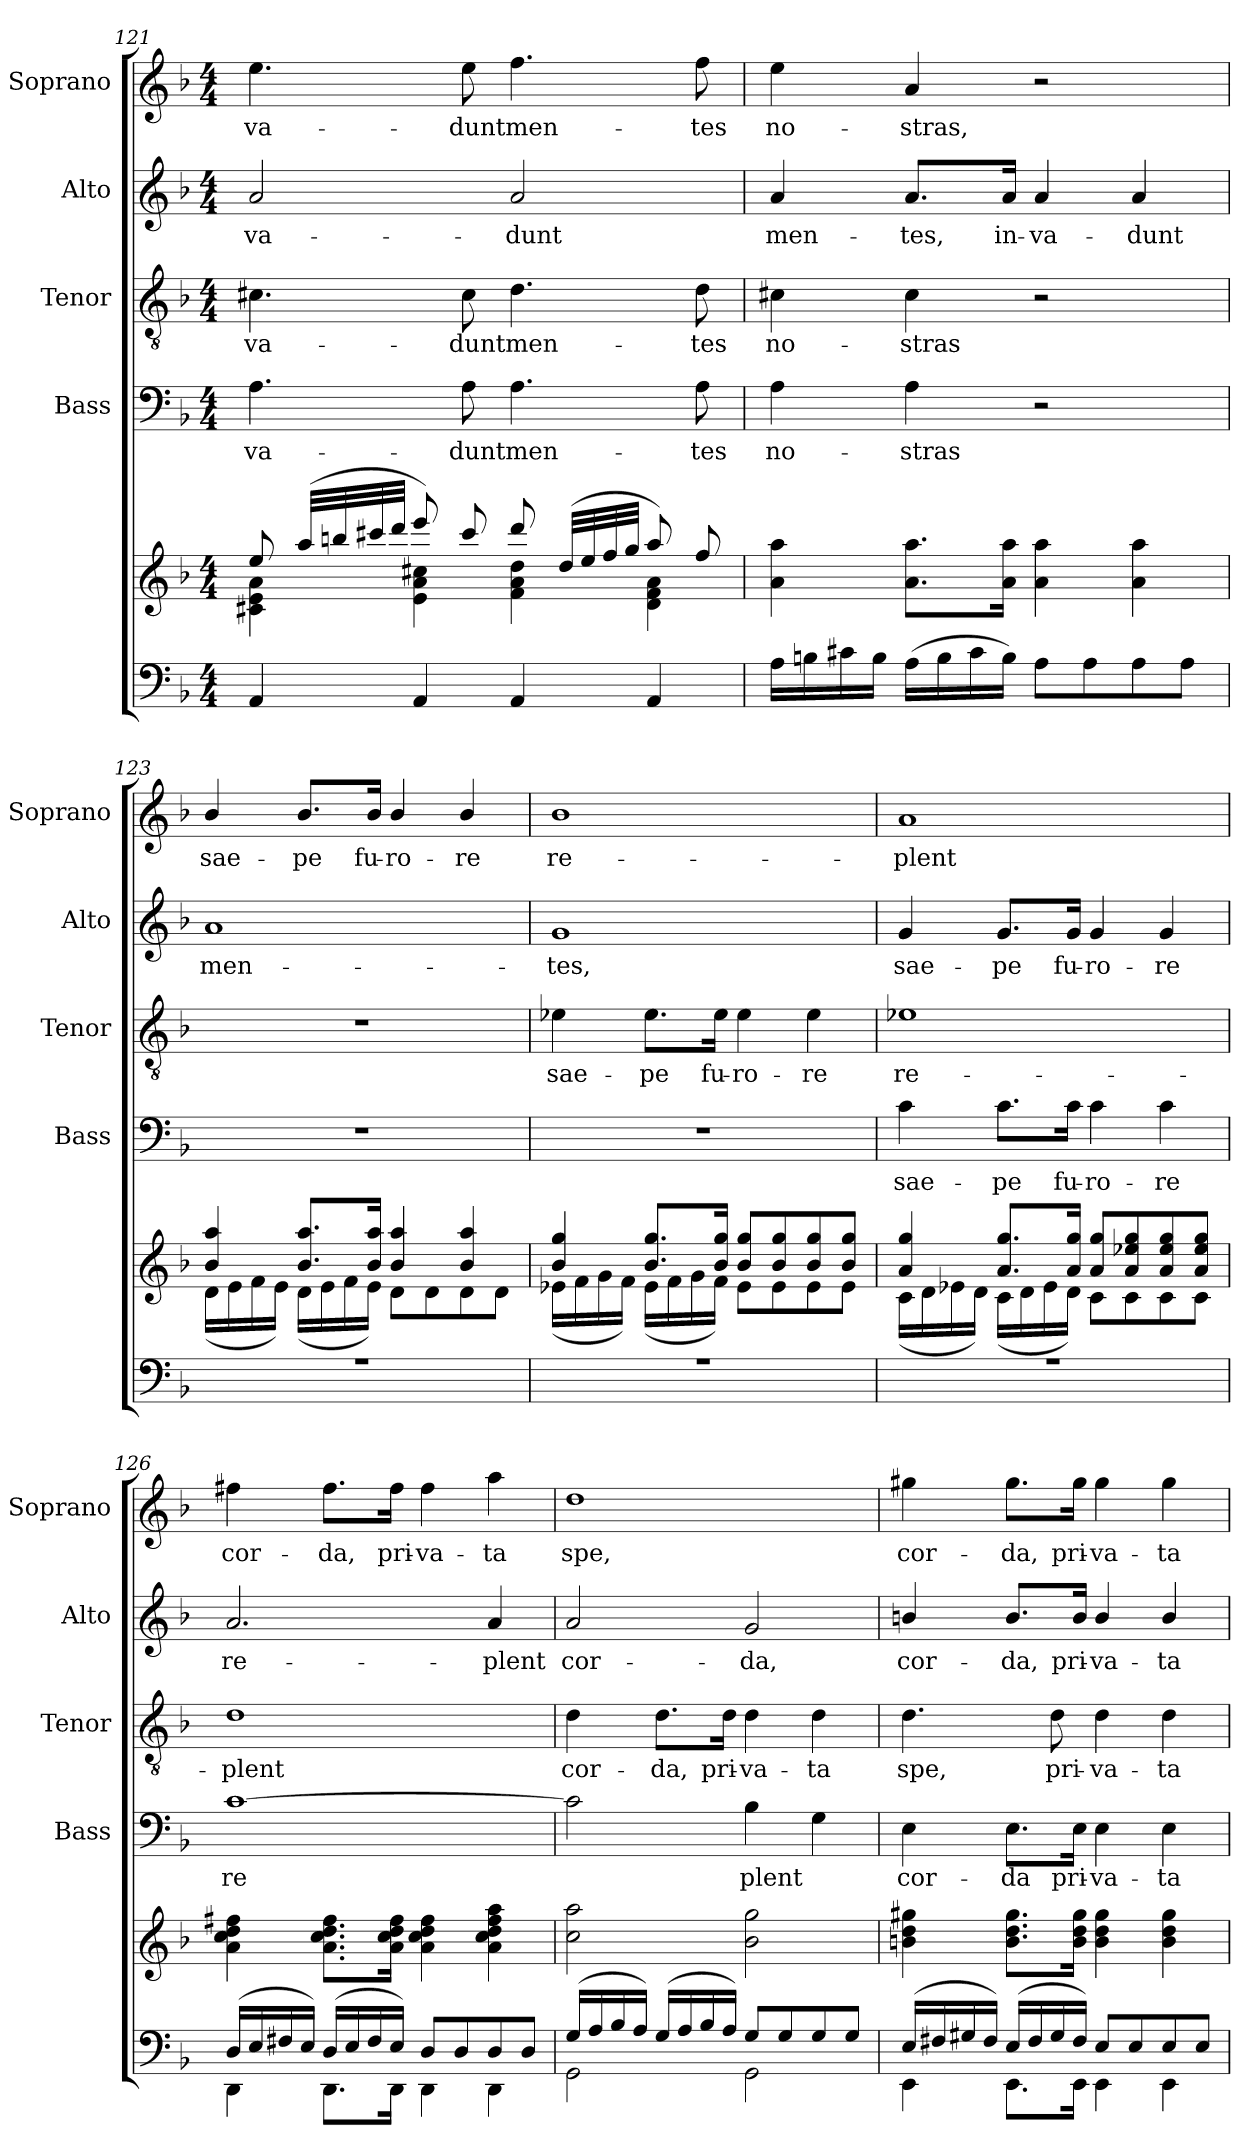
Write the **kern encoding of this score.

**kern	**kern	**kern	**text	**kern	**text	**kern	**text	**kern	**text
*part6	*part5	*part4	*part4	*part3	*part3	*part2	*part2	*part1	*part1
*staff6	*staff5	*staff4	*staff4	*staff3	*staff3	*staff2	*staff2	*staff1	*staff1
*	*	*I"Bass	*	*I"Tenor	*	*I"Alto	*	*I"Soprano	*
*	*	*I'Bass	*	*I'Tenor	*	*I'Alto	*	*I'Soprano	*
*clefF4	*clefG2	*clefF4	*	*clefGv2	*	*clefG2	*	*clefG2	*
*k[b-]	*k[b-]	*k[b-]	*	*k[b-]	*	*k[b-]	*	*k[b-]	*
*F:	*F:	*F:	*	*F:	*	*F:	*	*F:	*
*M4/4	*M4/4	*M4/4	*	*M4/4	*	*M4/4	*	*M4/4	*
=121	=121	=121	=121	=121	=121	=121	=121	=121	=121
*	*^	*	*	*	*	*	*	*	*
!	!	!	!	!LO:LY:b	!	!LO:LY:b	!	!LO:LY:b	!	!LO:LY:b
4AA/	8ee/	4c#X\ 4e\ 4a\	4.A\	-va-	4.c#X\	-va-	2a/	-va-	4.ee\	-va-
.	(>32aa/LLL	.	.	.	.	.	.	.	.	.
.	32bbn/	.	.	.	.	.	.	.	.	.
.	32ccc#X/	.	.	.	.	.	.	.	.	.
.	32ddd/JJJ	.	.	.	.	.	.	.	.	.
4AA/	8eee/)	4e\ 4a\ 4cc#X\	.	.	.	.	.	.	.	.
!	!	!	!	!LO:LY:b	!	!LO:LY:b	!	!	!	!LO:LY:b
.	8ccc#/	.	8A\	-dunt	8c#\	-dunt	.	.	8ee\	-dunt
!	!	!	!	!LO:LY:b	!	!LO:LY:b	!	!LO:LY:b	!	!LO:LY:b
4AA/	8ddd/	4f\ 4a\ 4dd\	4.A\	men-	4.d\	men-	2a/	-dunt	4.ff\	men-
.	(>32dd/LLL	.	.	.	.	.	.	.	.	.
.	32ee/	.	.	.	.	.	.	.	.	.
.	32ff/	.	.	.	.	.	.	.	.	.
.	32gg/JJJ	.	.	.	.	.	.	.	.	.
4AA/	8aa/)	4d\ 4f\ 4a\	.	.	.	.	.	.	.	.
!	!	!	!	!LO:LY:b	!	!LO:LY:b	!	!	!	!LO:LY:b
.	8ff/	.	8A\	-tes	8d\	-tes	.	.	8ff\	-tes
=122	=122	=122	=122	=122	=122	=122	=122	=122	=122	=122
!	!	!	!	!LO:LY:b	!	!LO:LY:b	!	!LO:LY:b	!	!LO:LY:b
16A\LL	4a\ 4aa\	2ryy	4A\	no-	4c#X\	no-	4a/	men-	4ee\	no-
16Bn\	.	.	.	.	.	.	.	.	.	.
16c#X\	.	.	.	.	.	.	.	.	.	.
16B\JJ	.	.	.	.	.	.	.	.	.	.
!	!	!	!	!LO:LY:b	!	!LO:LY:b	!	!LO:LY:b	!	!LO:LY:b
(>16A\LL	8.a\ 8.aa\L	.	4A\	-stras	4c#\	-stras	8.a/L	-tes,	4a/	-stras,
16B\	.	.	.	.	.	.	.	.	.	.
16c#\	.	.	.	.	.	.	.	.	.	.
!	!	!	!	!	!	!	!	!LO:LY:b	!	!
16B\JJ)	16a\ 16aa\Jk	.	.	.	.	.	16a/Jk	in-	.	.
!	!	!	!	!	!	!	!	!LO:LY:b	!	!
8A\L	4a\ 4aa\	2ryy	2r	.	2r	.	4a/	-va-	2r	.
8A\	.	.	.	.	.	.	.	.	.	.
!	!	!	!	!	!	!	!	!LO:LY:b	!	!
8A\	4a\ 4aa\	.	.	.	.	.	4a/	-dunt	.	.
8A\J	.	.	.	.	.	.	.	.	.	.
!!LO:PB:g=z
=123	=123	=123	=123	=123	=123	=123	=123	=123	=123	=123
*^	*	*	*	*	*	*	*	*	*	*
!	!	!	!	!	!	!	!	!	!LO:LY:b	!	!LO:LY:b
1r	1ryy	4b-/ 4aa/	(<16d\LL	1r	.	1r	.	1a	men-	4b-/	sae-
.	.	.	16e\	.	.	.	.	.	.	.	.
.	.	.	16f\	.	.	.	.	.	.	.	.
.	.	.	16e\JJ)	.	.	.	.	.	.	.	.
!	!	!	!	!	!	!	!	!	!	!	!LO:LY:b
.	.	8.b-/ 8.aa/L	(<16d\LL	.	.	.	.	.	.	8.b-/L	-pe
.	.	.	16e\	.	.	.	.	.	.	.	.
.	.	.	16f\	.	.	.	.	.	.	.	.
!	!	!	!	!	!	!	!	!	!	!	!LO:LY:b
.	.	16b-/ 16aa/Jk	16e\JJ)	.	.	.	.	.	.	16b-/Jk	fu-
!	!	!	!	!	!	!	!	!	!	!	!LO:LY:b
.	.	4b-/ 4aa/	8d\L	.	.	.	.	.	.	4b-/	-ro-
.	.	.	8d\	.	.	.	.	.	.	.	.
!	!	!	!	!	!	!	!	!	!	!	!LO:LY:b
.	.	4b-/ 4aa/	8d\	.	.	.	.	.	.	4b-/	-re
.	.	.	8d\J	.	.	.	.	.	.	.	.
=124	=124	=124	=124	=124	=124	=124	=124	=124	=124	=124	=124
!	!	!	!	!	!	!	!LO:LY:b	!	!LO:LY:b	!	!LO:LY:b
1r	1ryy	4b-/ 4gg/	(<16e-X\LL	1r	.	4e-X\	sae-	1g	-tes,	1b-	re-
.	.	.	16f\	.	.	.	.	.	.	.	.
.	.	.	16g\	.	.	.	.	.	.	.	.
.	.	.	16f\JJ)	.	.	.	.	.	.	.	.
!	!	!	!	!	!	!	!LO:LY:b	!	!	!	!
.	.	8.b-/ 8.gg/L	(<16e-\LL	.	.	8.e-\L	-pe	.	.	.	.
.	.	.	16f\	.	.	.	.	.	.	.	.
.	.	.	16g\	.	.	.	.	.	.	.	.
!	!	!	!	!	!	!	!LO:LY:b	!	!	!	!
.	.	16b-/ 16gg/Jk	16f\JJ)	.	.	16e-\Jk	fu-	.	.	.	.
!	!	!	!	!	!	!	!LO:LY:b	!	!	!	!
.	.	8b-/ 8gg/L	8e-\L	.	.	4e-\	-ro-	.	.	.	.
.	.	8b-/ 8gg/	8e-\	.	.	.	.	.	.	.	.
!	!	!	!	!	!	!	!LO:LY:b	!	!	!	!
.	.	8b-/ 8gg/	8e-\	.	.	4e-\	-re	.	.	.	.
.	.	8b-/ 8gg/J	8e-\J	.	.	.	.	.	.	.	.
=125	=125	=125	=125	=125	=125	=125	=125	=125	=125	=125	=125
!	!	!	!	!	!LO:LY:b	!	!LO:LY:b	!	!LO:LY:b	!	!LO:LY:b
1r	1ryy	4a/ 4gg/	(<16c\LL	4c\	sae-	1e-X	re-	4g/	sae-	1a	-plent
.	.	.	16d\	.	.	.	.	.	.	.	.
.	.	.	16e-X\	.	.	.	.	.	.	.	.
.	.	.	16d\JJ)	.	.	.	.	.	.	.	.
!	!	!	!	!	!LO:LY:b	!	!	!	!LO:LY:b	!	!
.	.	8.a/ 8.gg/L	(<16c\LL	8.c\L	-pe	.	.	8.g/L	-pe	.	.
.	.	.	16d\	.	.	.	.	.	.	.	.
.	.	.	16e-\	.	.	.	.	.	.	.	.
!	!	!	!	!	!LO:LY:b	!	!	!	!LO:LY:b	!	!
.	.	16a/ 16gg/Jk	16d\JJ)	16c\Jk	fu-	.	.	16g/Jk	fu-	.	.
!	!	!	!	!	!LO:LY:b	!	!	!	!LO:LY:b	!	!
.	.	8a/ 8gg/L	8c\L	4c\	-ro-	.	.	4g/	-ro-	.	.
.	.	8a/ 8ee-X/ 8gg/	8c\	.	.	.	.	.	.	.	.
!	!	!	!	!	!LO:LY:b	!	!	!	!LO:LY:b	!	!
.	.	8a/ 8ee-/ 8gg/	8c\	4c\	-re	.	.	4g/	-re	.	.
.	.	8a/ 8ee-/ 8gg/J	8c\J	.	.	.	.	.	.	.	.
=126	=126	=126	=126	=126	=126	=126	=126	=126	=126	=126	=126
!	!	!	!	!	!LO:LY:b	!	!LO:LY:b	!	!LO:LY:b	!	!LO:LY:b
(>16D/LL	4DD\	4a\ 4cc\ 4dd\ 4ff#X\	1ryy	[1c	re­	1d	-plent	2.a/	re-	4ff#X\	cor-
16E/	.	.	.	.	.	.	.	.	.	.	.
16F#X/	.	.	.	.	.	.	.	.	.	.	.
16E/JJ)	.	.	.	.	.	.	.	.	.	.	.
!	!	!	!	!	!	!	!	!	!	!	!LO:LY:b
(>16D/LL	8.DD\L	8.a\ 8.cc\ 8.dd\ 8.ff#\L	.	.	.	.	.	.	.	8.ff#\L	-da,
16E/	.	.	.	.	.	.	.	.	.	.	.
16F#/	.	.	.	.	.	.	.	.	.	.	.
!	!	!	!	!	!	!	!	!	!	!	!LO:LY:b
16E/JJ)	16DD\Jk	16a\ 16cc\ 16dd\ 16ff#\Jk	.	.	.	.	.	.	.	16ff#\Jk	pri-
!	!	!	!	!	!	!	!	!	!	!	!LO:LY:b
8D/L	4DD\	4a\ 4cc\ 4dd\ 4ff#\	.	.	.	.	.	.	.	4ff#\	-va-
8D/	.	.	.	.	.	.	.	.	.	.	.
!	!	!	!	!	!	!	!	!	!LO:LY:b	!	!LO:LY:b
8D/	4DD\	4a\ 4cc\ 4dd\ 4ff#\ 4aa\	.	.	.	.	.	4a/	-plent	4aa\	-ta
8D/J	.	.	.	.	.	.	.	.	.	.	.
=127	=127	=127	=127	=127	=127	=127	=127	=127	=127	=127	=127
!	!	!	!	!	!	!	!LO:LY:b	!	!LO:LY:b	!	!LO:LY:b
(>16G/LL	2GG\	2cc\ 2aa\	1ryy	2c\]	.	4d\	cor-	2a/	cor-	1dd	spe,
16A/	.	.	.	.	.	.	.	.	.	.	.
16B-/	.	.	.	.	.	.	.	.	.	.	.
16A/JJ)	.	.	.	.	.	.	.	.	.	.	.
!	!	!	!	!	!	!	!LO:LY:b	!	!	!	!
(>16G/LL	.	.	.	.	.	8.d\L	-da,	.	.	.	.
16A/	.	.	.	.	.	.	.	.	.	.	.
16B-/	.	.	.	.	.	.	.	.	.	.	.
!	!	!	!	!	!	!	!LO:LY:b	!	!	!	!
16A/JJ)	.	.	.	.	.	16d\Jk	pri-	.	.	.	.
!	!	!	!	!	!LO:LY:b	!	!LO:LY:b	!	!LO:LY:b	!	!
8G/L	2GG\	2b-\ 2gg\	.	4B-\	plent	4d\	-va-	2g/	-da,	.	.
8G/	.	.	.	.	.	.	.	.	.	.	.
!	!	!	!	!	!	!	!LO:LY:b	!	!	!	!
8G/	.	.	.	4G\	.	4d\	-ta	.	.	.	.
8G/J	.	.	.	.	.	.	.	.	.	.	.
*	*	*v	*v	*	*	*	*	*	*	*	*
!!LO:LB:g=z
=128	=128	=128	=128	=128	=128	=128	=128	=128	=128	=128
!	!	!	!	!LO:LY:b	!	!LO:LY:b	!	!LO:LY:b	!	!LO:LY:b
(>16E/LL	4EE\	4bn\ 4dd\ 4gg#X\	4E\	cor-	4.d\	spe,	4bn/	cor-	4gg#X\	cor-
16F#X/	.	.	.	.	.	.	.	.	.	.
16G#X/	.	.	.	.	.	.	.	.	.	.
16F#/JJ)	.	.	.	.	.	.	.	.	.	.
!	!	!	!	!LO:LY:b	!	!	!	!LO:LY:b	!	!LO:LY:b
(>16E/LL	8.EE\L	8.b\ 8.dd\ 8.gg#\L	8.E\L	-da	.	.	8.b/L	-da,	8.gg#\L	-da,
16F#/	.	.	.	.	.	.	.	.	.	.
!	!	!	!	!	!	!LO:LY:b	!	!	!	!
16G#/	.	.	.	.	8d\	pri-	.	.	.	.
!	!	!	!	!LO:LY:b	!	!	!	!LO:LY:b	!	!LO:LY:b
16F#/JJ)	16EE\Jk	16b\ 16dd\ 16gg#\Jk	16E\Jk	pri-	.	.	16b/Jk	pri-	16gg#\Jk	pri-
!	!	!	!	!LO:LY:b	!	!LO:LY:b	!	!LO:LY:b	!	!LO:LY:b
8E/L	4EE\	4b\ 4dd\ 4gg#\	4E\	-va-	4d\	-va-	4b/	-va-	4gg#\	-va-
8E/	.	.	.	.	.	.	.	.	.	.
!	!	!	!	!LO:LY:b	!	!LO:LY:b	!	!LO:LY:b	!	!LO:LY:b
8E/	4EE\	4b\ 4dd\ 4gg#\	4E\	-ta	4d\	-ta	4b/	-ta	4gg#\	-ta
8E/J	.	.	.	.	.	.	.	.	.	.
*v	*v	*	*	*	*	*	*	*	*	*
=	=	=	=	=	=	=	=	=	=
*-	*-	*-	*-	*-	*-	*-	*-	*-	*-
